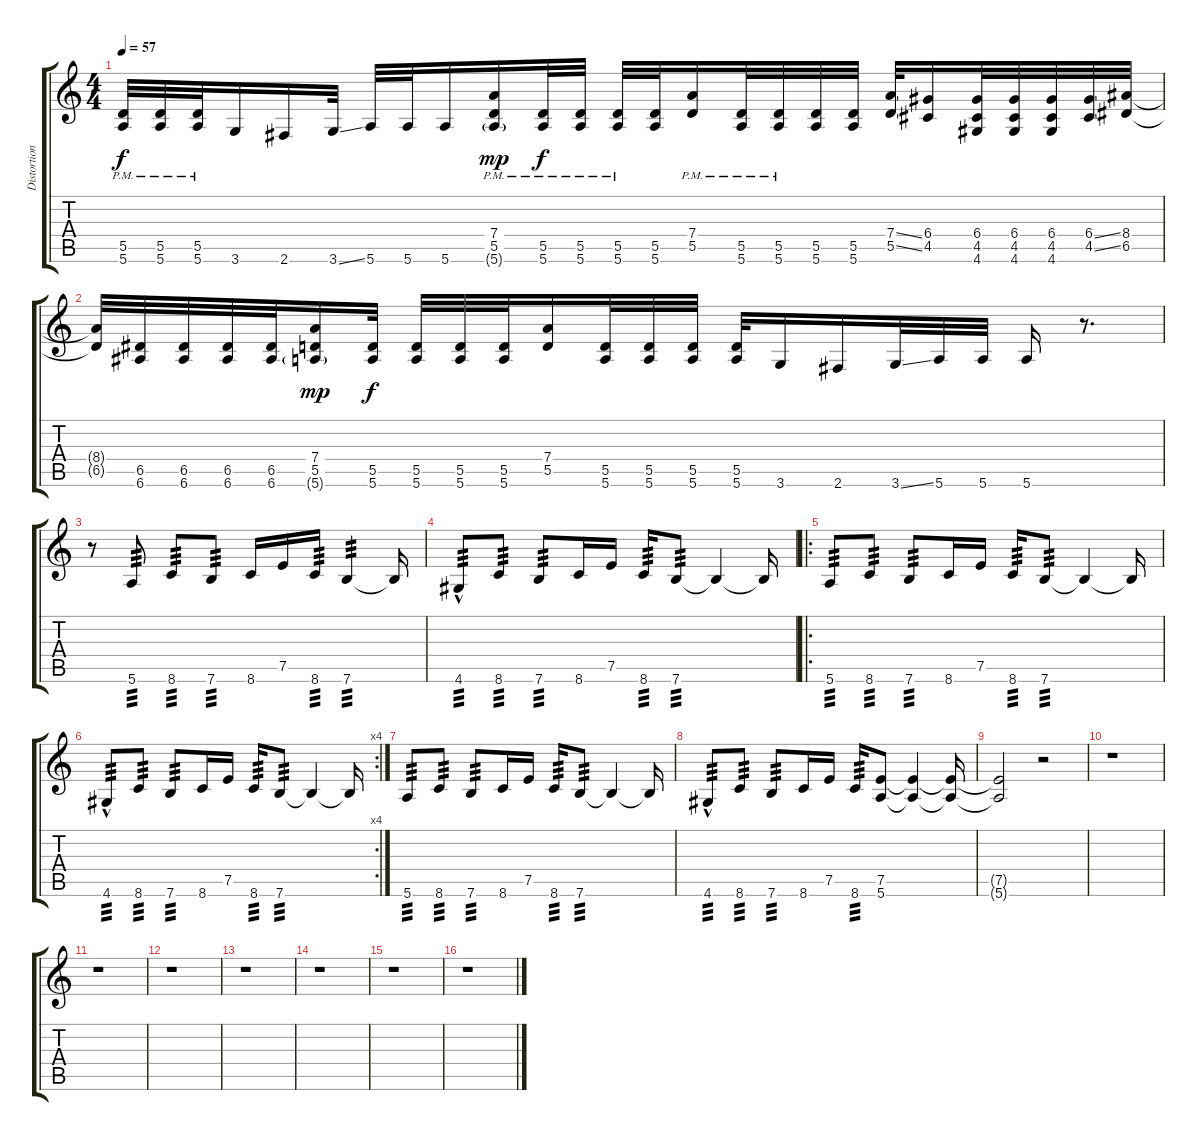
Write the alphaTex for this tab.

\track ("Distortion guitar 2" "Distortion") {instrument distortionguitar}
\staff {score tabs}
\tuning (E4 B3 G3 D3 A2 E2) {hide}
\ts (4 4)
\tempo 57
\clef g2
\ks c
(5.5{pm} 5.6{pm}).32{dy f} (5.5{pm} 5.6{pm}).32 (5.5{pm} 5.6{pm}).32 3.6.16 2.6.16 3.6{ss}.32 5.6.32 5.6.32 5.6.16 (7.4 5.5{pm} 5.6{g pm}).16{dy mp} (5.5{pm} 5.6{pm}).32{dy f} (5.5{pm} 5.6{pm}).32 (5.5{pm} 5.6{pm}).32 (5.5 5.6).32 (7.4 5.5{pm}).16 (5.5{pm} 5.6{pm}).32 (5.5{pm} 5.6{pm}).32 (5.5 5.6).32 (5.5 5.6).32 (7.4{ss} 5.5{ss}).32 (6.4 4.5).16 (6.4 4.5 4.6).32 (6.4 4.5 4.6).32 (6.4 4.5 4.6).32 (6.4{ss} 4.5{ss}).32 (8.4 6.5).32 |
(8.4{t} 6.5{t}).32 (6.5 6.6).32 (6.5 6.6).32 (6.5 6.6).32 (6.5 6.6).32 (7.4 5.5 5.6{g}).16{dy mp} (5.5 5.6).32{dy f} (5.5 5.6).32 (5.5 5.6).32 (5.5 5.6).32 (7.4 5.5).16 (5.5 5.6).32 (5.5 5.6).32 (5.5 5.6).32 (5.5 5.6).32 3.6.16 2.6.16 3.6{ss}.32 5.6.32 5.6.32 5.6.16 r.8{d} |
r.8 5.6.8{tp 3} 8.6.8{tp 3} 7.6.8{tp 3} 8.6.16 7.5.16 8.6.16{tp 3} 7.6.4{tp 3} 7.6{t}.16 |
4.6{hac}.8{tp 3} 8.6.8{tp 3} 7.6.8{tp 3} 8.6.16 7.5.16 8.6.16{tp 3} 7.6.8{tp 3} 7.6{t}.4 7.6{t}.16 |
\ro
5.6.8{tp 3} 8.6.8{tp 3} 7.6.8{tp 3} 8.6.16 7.5.16 8.6.16{tp 3} 7.6.8{tp 3} 7.6{t}.4 7.6{t}.16 |
\rc 4
4.6{hac}.8{tp 3} 8.6.8{tp 3} 7.6.8{tp 3} 8.6.16 7.5.16 8.6.16{tp 3} 7.6.8{tp 3} 7.6{t}.4 7.6{t}.16 |
5.6.8{tp 3} 8.6.8{tp 3} 7.6.8{tp 3} 8.6.16 7.5.16 8.6.16{tp 3} 7.6.8{tp 3} 7.6{t}.4 7.6{t}.16 |
4.6{hac}.8{tp 3} 8.6.8{tp 3} 7.6.8{tp 3} 8.6.16 7.5.16 8.6.16{tp 3} (7.5 5.6).8 (7.5{t} 5.6{t}).4 (7.5{t} 5.6{t}).16 |
(7.5{t} 5.6{t}).2 r.2 |
r.1 |
r.1 |
r.1 |
r.1 |
r.1 |
r.1 |
r.1
